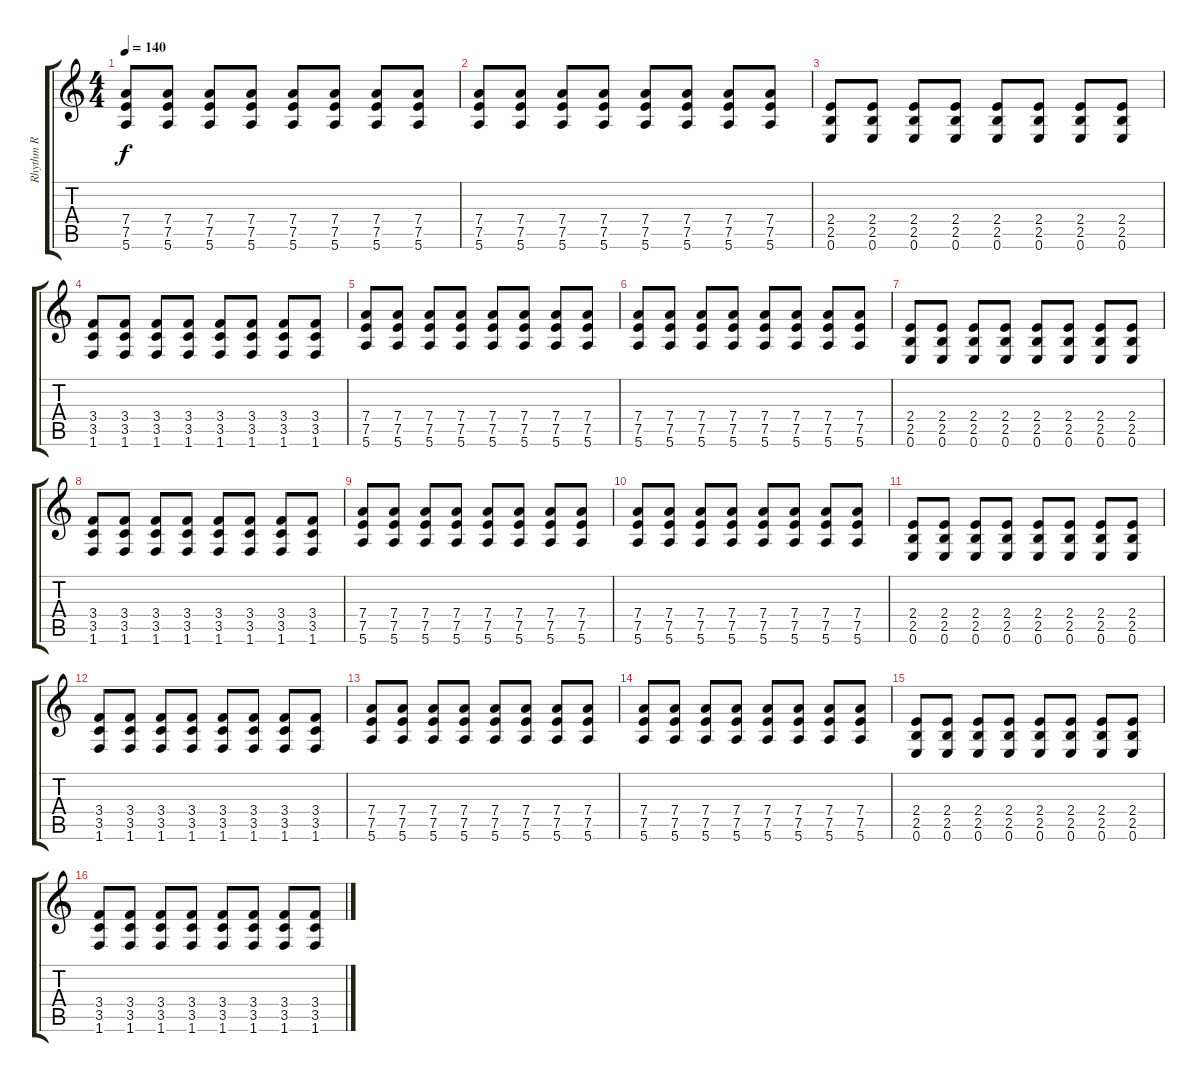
\track ("Rhythm R" "Rhythm R") {instrument distortionguitar}
\staff {score tabs}
\tuning (E4 B3 G3 D3 A2 E2) {hide}
\ts (4 4)
\tempo 140
\clef g2
\ks c
(7.4 7.5 5.6).8{dy f} (7.4 7.5 5.6).8 (7.4 7.5 5.6).8 (7.4 7.5 5.6).8 (7.4 7.5 5.6).8 (7.4 7.5 5.6).8 (7.4 7.5 5.6).8 (7.4 7.5 5.6).8 |
(7.4 7.5 5.6).8 (7.4 7.5 5.6).8 (7.4 7.5 5.6).8 (7.4 7.5 5.6).8 (7.4 7.5 5.6).8 (7.4 7.5 5.6).8 (7.4 7.5 5.6).8 (7.4 7.5 5.6).8 |
(2.4 2.5 0.6).8 (2.4 2.5 0.6).8 (2.4 2.5 0.6).8 (2.4 2.5 0.6).8 (2.4 2.5 0.6).8 (2.4 2.5 0.6).8 (2.4 2.5 0.6).8 (2.4 2.5 0.6).8 |
(3.4 3.5 1.6).8 (3.4 3.5 1.6).8 (3.4 3.5 1.6).8 (3.4 3.5 1.6).8 (3.4 3.5 1.6).8 (3.4 3.5 1.6).8 (3.4 3.5 1.6).8 (3.4 3.5 1.6).8 |
(7.4 7.5 5.6).8 (7.4 7.5 5.6).8 (7.4 7.5 5.6).8 (7.4 7.5 5.6).8 (7.4 7.5 5.6).8 (7.4 7.5 5.6).8 (7.4 7.5 5.6).8 (7.4 7.5 5.6).8 |
(7.4 7.5 5.6).8 (7.4 7.5 5.6).8 (7.4 7.5 5.6).8 (7.4 7.5 5.6).8 (7.4 7.5 5.6).8 (7.4 7.5 5.6).8 (7.4 7.5 5.6).8 (7.4 7.5 5.6).8 |
(2.4 2.5 0.6).8 (2.4 2.5 0.6).8 (2.4 2.5 0.6).8 (2.4 2.5 0.6).8 (2.4 2.5 0.6).8 (2.4 2.5 0.6).8 (2.4 2.5 0.6).8 (2.4 2.5 0.6).8 |
(3.4 3.5 1.6).8 (3.4 3.5 1.6).8 (3.4 3.5 1.6).8 (3.4 3.5 1.6).8 (3.4 3.5 1.6).8 (3.4 3.5 1.6).8 (3.4 3.5 1.6).8 (3.4 3.5 1.6).8 |
(7.4 7.5 5.6).8 (7.4 7.5 5.6).8 (7.4 7.5 5.6).8 (7.4 7.5 5.6).8 (7.4 7.5 5.6).8 (7.4 7.5 5.6).8 (7.4 7.5 5.6).8 (7.4 7.5 5.6).8 |
(7.4 7.5 5.6).8 (7.4 7.5 5.6).8 (7.4 7.5 5.6).8 (7.4 7.5 5.6).8 (7.4 7.5 5.6).8 (7.4 7.5 5.6).8 (7.4 7.5 5.6).8 (7.4 7.5 5.6).8 |
(2.4 2.5 0.6).8 (2.4 2.5 0.6).8 (2.4 2.5 0.6).8 (2.4 2.5 0.6).8 (2.4 2.5 0.6).8 (2.4 2.5 0.6).8 (2.4 2.5 0.6).8 (2.4 2.5 0.6).8 |
(3.4 3.5 1.6).8 (3.4 3.5 1.6).8 (3.4 3.5 1.6).8 (3.4 3.5 1.6).8 (3.4 3.5 1.6).8 (3.4 3.5 1.6).8 (3.4 3.5 1.6).8 (3.4 3.5 1.6).8 |
(7.4 7.5 5.6).8 (7.4 7.5 5.6).8 (7.4 7.5 5.6).8 (7.4 7.5 5.6).8 (7.4 7.5 5.6).8 (7.4 7.5 5.6).8 (7.4 7.5 5.6).8 (7.4 7.5 5.6).8 |
(7.4 7.5 5.6).8 (7.4 7.5 5.6).8 (7.4 7.5 5.6).8 (7.4 7.5 5.6).8 (7.4 7.5 5.6).8 (7.4 7.5 5.6).8 (7.4 7.5 5.6).8 (7.4 7.5 5.6).8 |
(2.4 2.5 0.6).8 (2.4 2.5 0.6).8 (2.4 2.5 0.6).8 (2.4 2.5 0.6).8 (2.4 2.5 0.6).8 (2.4 2.5 0.6).8 (2.4 2.5 0.6).8 (2.4 2.5 0.6).8 |
(3.4 3.5 1.6).8 (3.4 3.5 1.6).8 (3.4 3.5 1.6).8 (3.4 3.5 1.6).8 (3.4 3.5 1.6).8 (3.4 3.5 1.6).8 (3.4 3.5 1.6).8 (3.4 3.5 1.6).8
